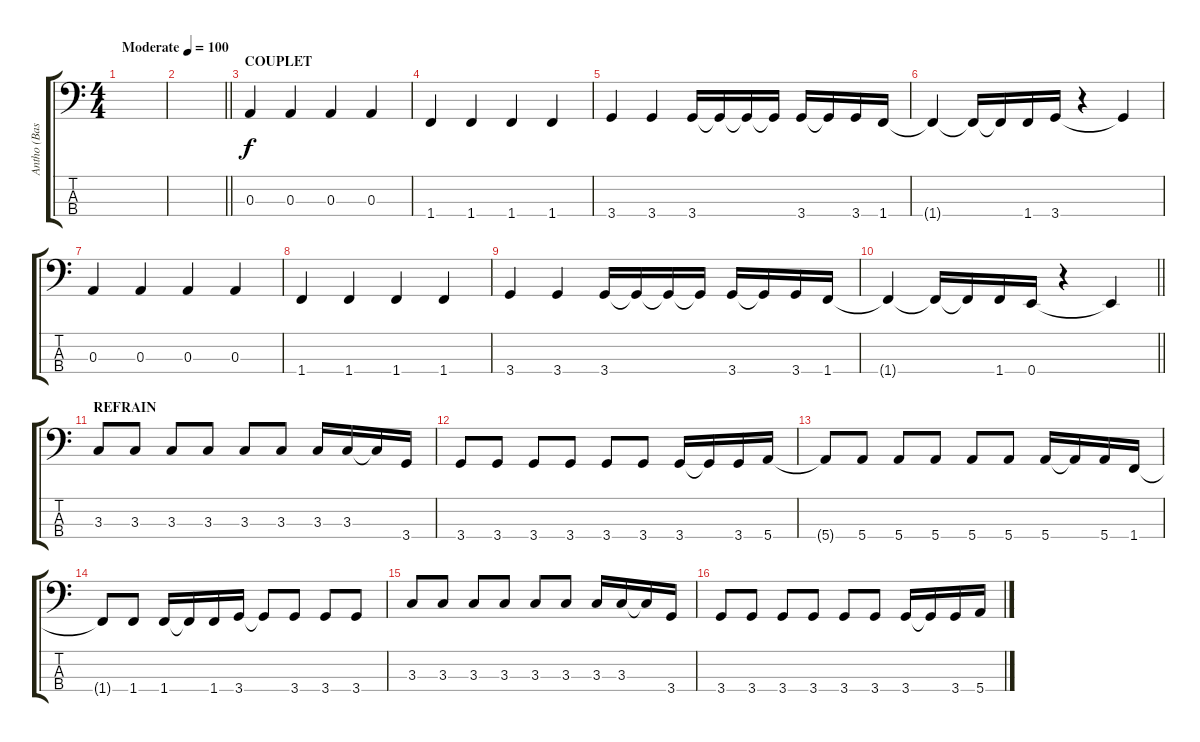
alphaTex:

\track ("Antho (Basse)" "Antho (Bas") {instrument electricbassfinger}
\staff {score tabs}
\tuning (G2 D2 A1 E1) {hide}
\ts (4 4)
\tempo (100 "Moderate")
\clef f4
\ks c
|
\barLineRight lightlight
|
\section ("" "COUPLET")
0.3.4 0.3.4 0.3.4 0.3.4 |
1.4.4 1.4.4 1.4.4 1.4.4 |
3.4.4 3.4.4 3.4.16 3.4{t}.16 3.4{t}.16 3.4{t}.16 3.4.16 3.4{t}.16 3.4.16 1.4.16 |
1.4{t}.4 1.4{t}.16 1.4{t}.16 1.4.16 3.4.16 r.4 3.4{t}.4 |
0.3.4 0.3.4 0.3.4 0.3.4 |
1.4.4 1.4.4 1.4.4 1.4.4 |
3.4.4 3.4.4 3.4.16 3.4{t}.16 3.4{t}.16 3.4{t}.16 3.4.16 3.4{t}.16 3.4.16 1.4.16 |
\barLineRight lightlight
1.4{t}.4 1.4{t}.16 1.4{t}.16 1.4.16 0.4.16 r.4 0.4{t}.4 |
\section ("" "REFRAIN")
3.3.8 3.3.8 3.3.8 3.3.8 3.3.8 3.3.8 3.3.16 3.3.16 3.3{t}.16 3.4.16 |
3.4.8 3.4.8 3.4.8 3.4.8 3.4.8 3.4.8 3.4.16 3.4{t}.16 3.4.16 5.4.16 |
5.4{t}.8 5.4.8 5.4.8 5.4.8 5.4.8 5.4.8 5.4.16 5.4{t}.16 5.4.16 1.4.16 |
1.4{t}.8 1.4.8 1.4.16 1.4{t}.16 1.4.16 3.4.16 3.4{t}.8 3.4.8 3.4.8 3.4.8 |
3.3.8 3.3.8 3.3.8 3.3.8 3.3.8 3.3.8 3.3.16 3.3.16 3.3{t}.16 3.4.16 |
3.4.8 3.4.8 3.4.8 3.4.8 3.4.8 3.4.8 3.4.16 3.4{t}.16 3.4.16 5.4.16
